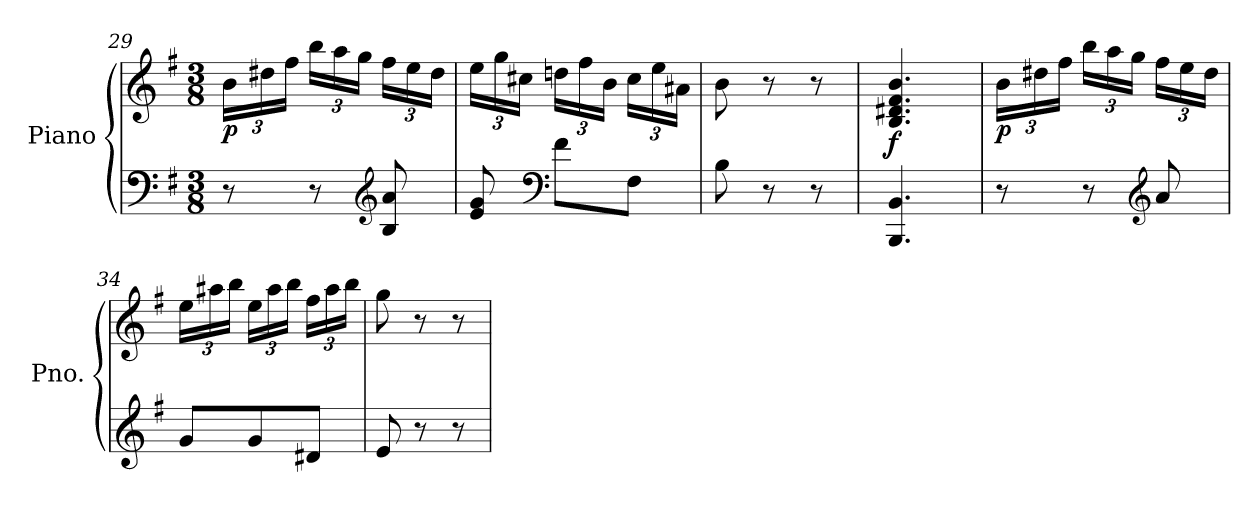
**kern	**kern	**dynam
*part1	*part1	*part1
*staff2	*staff1	*staff1/2
*I"Piano	*	*
*I'Pno.	*	*
*clefF4	*clefG2	*
*k[f#]	*k[f#]	*
*M3/8	*M3/8	*
*	*Xbrackettup	*
=29	=29	=29
!	!	!LO:DY:b
8r	24b\LL	p
.	24dd#X\	.
.	24ff#\JJ	.
8r	24bb\LL	.
.	24aa\	.
.	24gg\JJ	.
*clefG2	*	*
8B/ 8a/	24ff#\LL	.
.	24ee\	.
.	24dd#\JJ	.
=30	=30	=30
8e/ 8g/	24ee\LL	.
.	24gg\	.
.	24cc#X\JJ	.
*clefF4	*	*
8f#\L	24ddn\LL	.
.	24ff#\	.
.	24b\JJ	.
8F#\J	24cc#\LL	.
.	24ee\	.
.	24a#X\JJ	.
=31	=31	=31
8B\	8b\	.
8r	8r	.
8r	8r	.
=32	=32	=32
!	!	!LO:DY:b
4.BBB/ 4.BB/	4.B/ 4.d#X/ 4.f#/ 4.b/	f
=33	=33	=33
!	!	!LO:DY:b
8r	24b\LL	p
.	24dd#X\	.
.	24ff#\JJ	.
8r	24bb\LL	.
.	24aa\	.
.	24gg\JJ	.
*clefG2	*	*
8a/	24ff#\LL	.
.	24ee\	.
.	24dd#\JJ	.
!!LO:LB:g=z
=34	=34	=34
8g/L	24ee\LL	.
.	24aa#X\	.
.	24bb\JJ	.
8g/	24ee\LL	.
.	24aa#\	.
.	24bb\JJ	.
8d#X/J	24ff#\LL	.
.	24aa#\	.
.	24bb\JJ	.
=35	=35	=35
8e/	8gg\	.
8r	8r	.
8r	8r	.
=	=	=
*-	*-	*-
